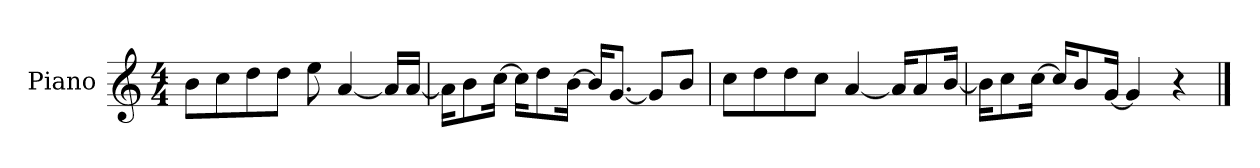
**kern
*part1
*staff1
*I"Piano
*I'P-no
*clefG2
*k[]
*M4/4
*MM90
=1
8b\L
8cc\
8dd\
8dd\J
8ee\
[4a/
16a/LL]
[16a/JJ
=2
16a\KL]
8b\
[16cc\Jk
16cc\KL]
8dd\
[16b\Jk
16b/KL]
[8.g/J
8g/L]
8b/J
=3
8cc\L
8dd\
8dd\
8cc\J
[4a/
16a/KL]
8a/
[16b/Jk
=4
16b\KL]
8cc\
[16cc\Jk
16cc/KL]
8b/
[16g/Jk
4g/]
4r
==
*-
